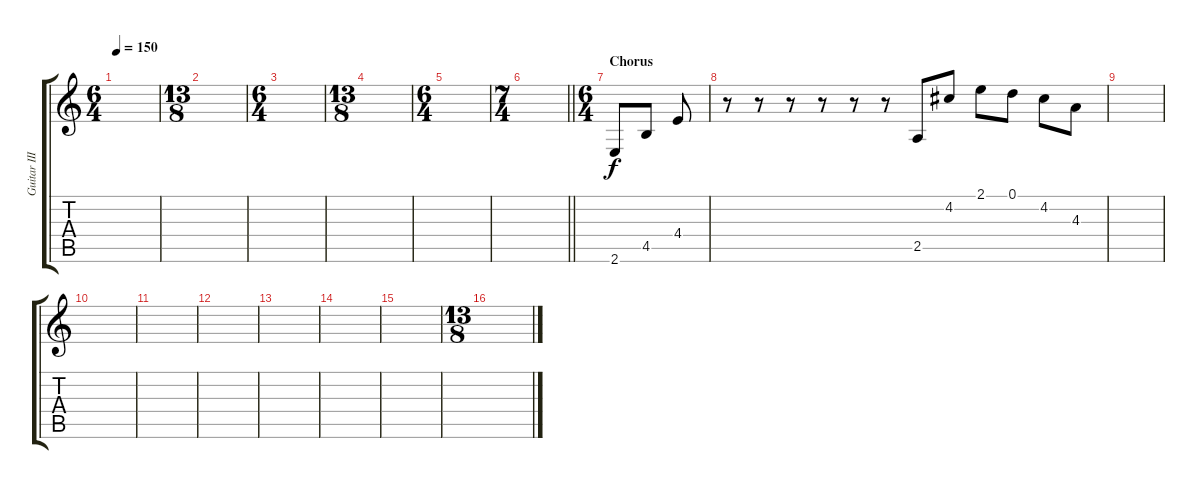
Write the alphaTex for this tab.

\track ("Guitar III (clean)" "Guitar III") {instrument acousticguitarsteel}
\staff {score tabs}
\tuning (D4 A3 F3 C3 G2 D2) {hide}
\ts (6 4)
\tempo 150
\clef g2
\ks c
|
\ts (13 8)
|
\ts (6 4)
|
\ts (13 8)
|
\ts (6 4)
|
\ts (7 4)
\barLineRight lightlight
|
\ts (6 4)
\section ("" "Chorus")
2.6.8 4.5.8 4.4.8 |
r.8 r.8 r.8 r.8 r.8 r.8 2.5.8 4.2.8 2.1.8 0.1.8 4.2.8 4.3.8 |
|
|
|
|
|
|
|
\ts (13 8)
